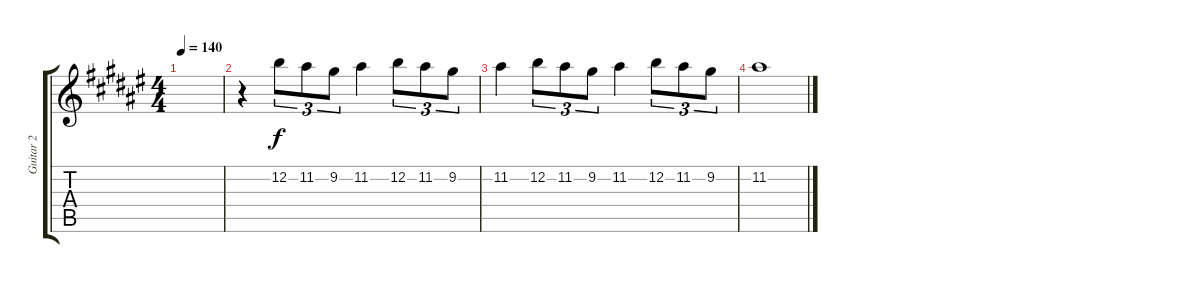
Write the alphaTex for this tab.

\track ("Guitar 2" "Guitar 2") {instrument acousticguitarnylon}
\staff {score tabs}
\tuning (E4 B3 G3 D3 A2 E2) {hide}
\ts (4 4)
\tempo 140
\clef g2
\ks f#
|
r.4 12.2.8{tu (3 2)} 11.2.8{tu (3 2)} 9.2.8{tu (3 2)} 11.2.4 12.2.8{tu (3 2)} 11.2.8{tu (3 2)} 9.2.8{tu (3 2)} |
11.2.4 12.2.8{tu (3 2)} 11.2.8{tu (3 2)} 9.2.8{tu (3 2)} 11.2.4 12.2.8{tu (3 2)} 11.2.8{tu (3 2)} 9.2.8{tu (3 2)} |
11.2.1
